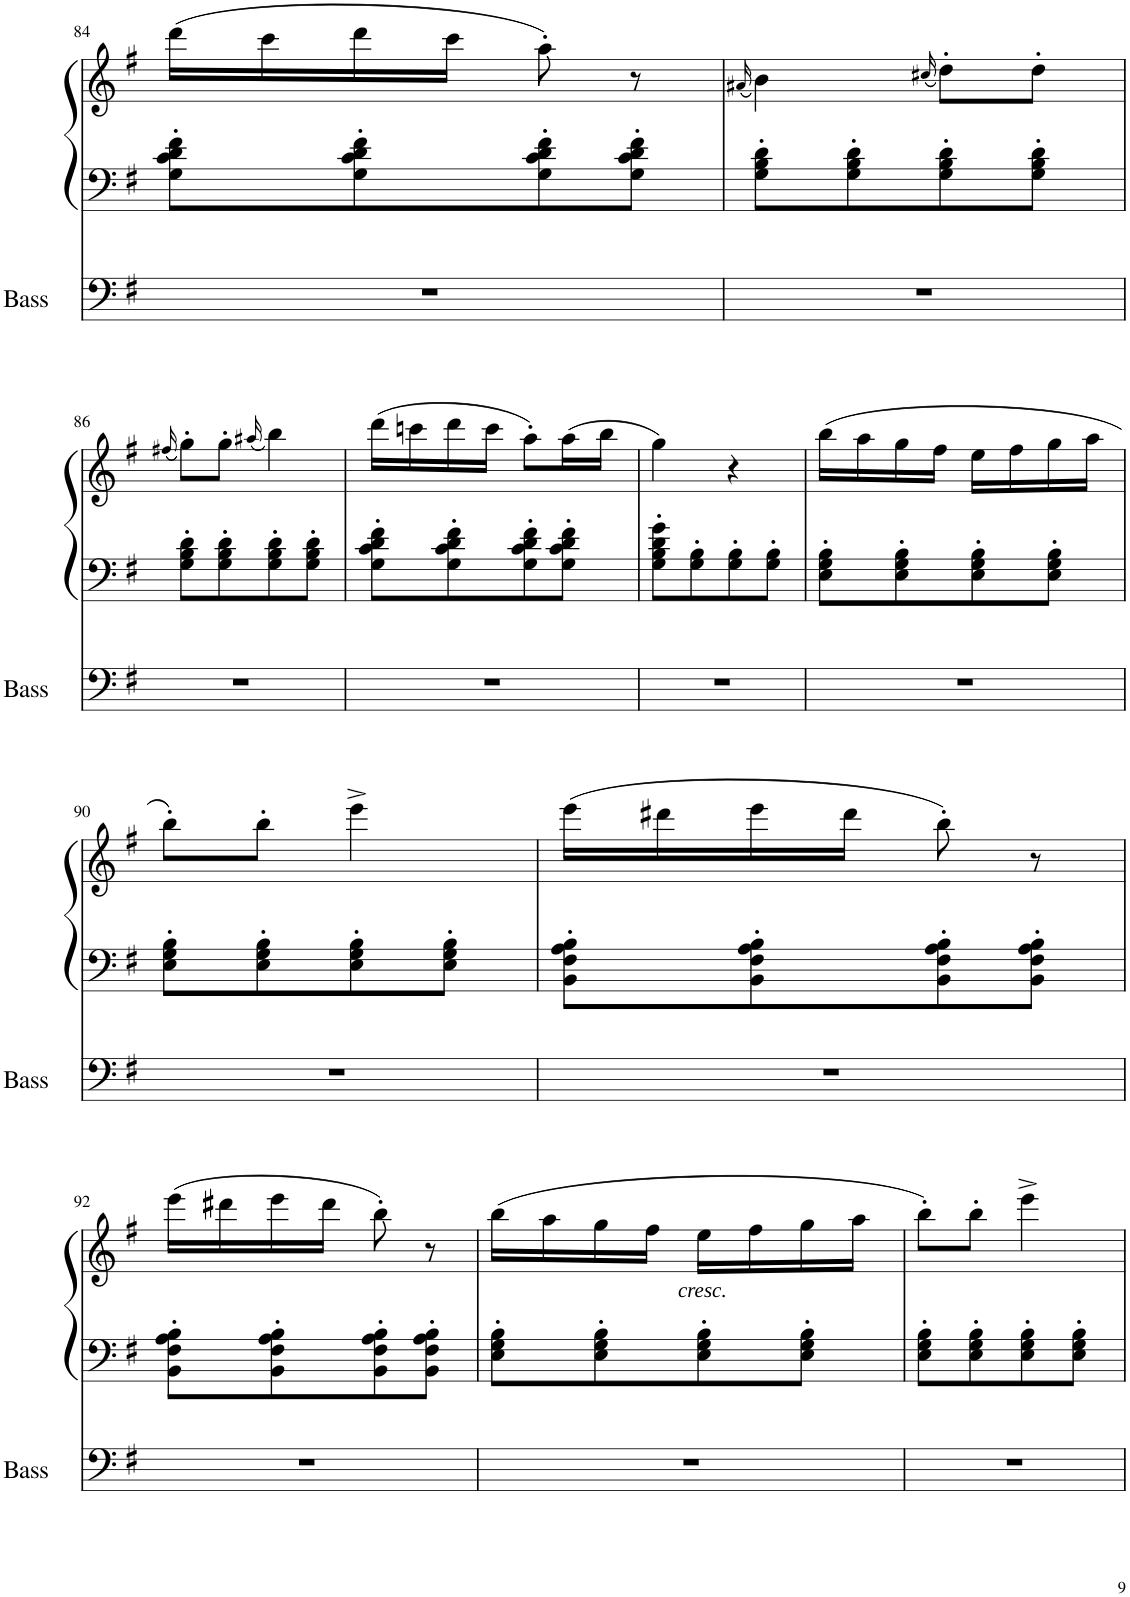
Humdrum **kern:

**kern	**kern	**kern	**dynam
*part2	*part1	*part1	*part1
*staff3	*staff2	*staff1	*staff1/2
*I"Acoustic Bass	*I"Piano	*	*
*I'Bass	*I'Pno	*	*
!!LO:PB:g=z
*clefF4	*clefF4	*clefG2	*
*Trd7c12	*	*	*
*k[f#]	*k[f#]	*k[f#]	*
*M2/4	*M2/4	*M2/4	*
=84	=84	=84	=84
2r	8G\' 8c\' 8d\' 8f#\'L	(16ddd\LL	.
.	.	16ccc\	.
.	8G\' 8c\' 8d\' 8f#\'	16ddd\	.
.	.	16ccc\JJ	.
.	8G\' 8c\' 8d\' 8f#\'	8aa'\)	.
.	8G\' 8c\' 8d\' 8f#\'J	8r	.
=85	=85	=85	=85
.	.	(16qa#X/	.
2r	8G\' 8B\' 8d\'L	4b\)	.
.	8G\' 8B\' 8d\'	.	.
.	.	(16qcc#X/	.
.	8G\' 8B\' 8d\'	8dd'\L)	.
.	8G\' 8B\' 8d\'J	8dd'\J	.
!!LO:LB:g=z
=86	=86	=86	=86
.	.	(16qff#X/	.
2r	8G\' 8B\' 8d\'L	8gg'\L)	.
.	8G\' 8B\' 8d\'	8gg'\J	.
.	.	(16qaa#X/	.
.	8G\' 8B\' 8d\'	4bb\)	.
.	8G\' 8B\' 8d\'J	.	.
=87	=87	=87	=87
2r	8G\' 8c\' 8d\' 8f#\'L	(16ddd\LL	.
.	.	16cccn\	.
.	8G\' 8c\' 8d\' 8f#\'	16ddd\	.
.	.	16ccc\JJ	.
.	8G\' 8c\' 8d\' 8f#\'	8aa'\L)	.
.	8G\' 8c\' 8d\' 8f#\'J	(16aa\L	.
.	.	16bb\JJ	.
=88	=88	=88	=88
2r	8G\' 8B\' 8d\' 8g\'L	4gg\)	.
.	8G\' 8B\'	.	.
.	8G\' 8B\'	4r	.
.	8G\' 8B\'J	.	.
=89	=89	=89	=89
2r	8E\' 8G\' 8B\'L	(16bb\LL	.
.	.	16aa\	.
.	8E\' 8G\' 8B\'	16gg\	.
.	.	16ff#\JJ	.
.	8E\' 8G\' 8B\'	16ee\LL	.
.	.	16ff#\	.
.	8E\' 8G\' 8B\'J	16gg\	.
.	.	16aa\JJ	.
!!LO:LB:g=z
=90	=90	=90	=90
2r	8E\' 8G\' 8B\'L	8bb'\L)	.
.	8E\' 8G\' 8B\'	8bb'\J	.
.	8E\' 8G\' 8B\'	4eee^\	.
.	8E\' 8G\' 8B\'J	.	.
=91	=91	=91	=91
2r	8BB\' 8F#\' 8A\' 8B\'L	(16eee\LL	.
.	.	16ddd#X\	.
.	8BB\' 8F#\' 8A\' 8B\'	16eee\	.
.	.	16ddd#\JJ	.
.	8BB\' 8F#\' 8A\' 8B\'	8bb'\)	.
.	8BB\' 8F#\' 8A\' 8B\'J	8r	.
!!LO:LB:g=z
=92	=92	=92	=92
2r	8BB\' 8F#\' 8A\' 8B\'L	(16eee\LL	.
.	.	16ddd#X\	.
.	8BB\' 8F#\' 8A\' 8B\'	16eee\	.
.	.	16ddd#\JJ	.
.	8BB\' 8F#\' 8A\' 8B\'	8bb'\)	.
.	8BB\' 8F#\' 8A\' 8B\'J	8r	.
=93	=93	=93	=93
2r	8E\' 8G\' 8B\'L	(16bb\LL	.
.	.	16aa\	.
.	8E\' 8G\' 8B\'	16gg\	.
.	.	16ff#\JJ	.
!	!	!	!LO:DY:b
.	8E\' 8G\' 8B\'	16ee\LL	other-dynamics
.	.	16ff#\	.
.	8E\' 8G\' 8B\'J	16gg\	.
.	.	16aa\JJ	.
=94	=94	=94	=94
2r	8E\' 8G\' 8B\'L	8bb'\L)	.
.	8E\' 8G\' 8B\'	8bb'\J	.
.	8E\' 8G\' 8B\'	4eee^\	.
.	8E\' 8G\' 8B\'J	.	.
=	=	=	=
*-	*-	*-	*-
